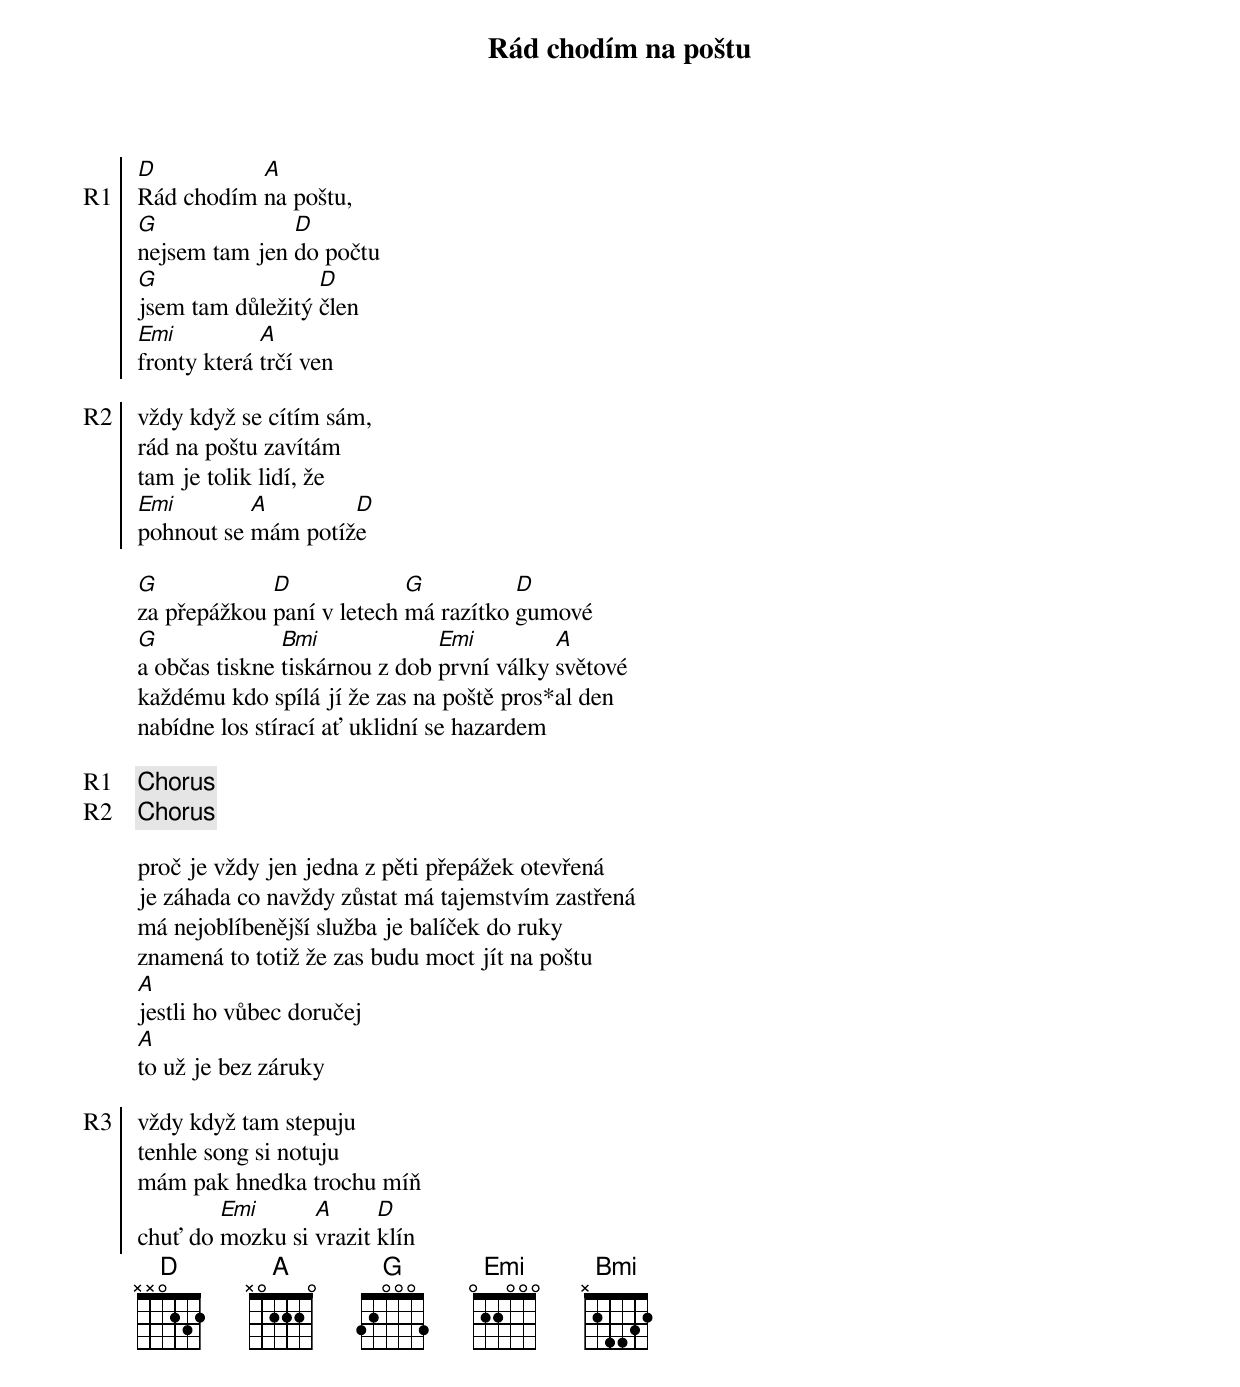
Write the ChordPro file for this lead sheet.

{title: Rád chodím na poštu}
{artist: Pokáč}
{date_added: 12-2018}
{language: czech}
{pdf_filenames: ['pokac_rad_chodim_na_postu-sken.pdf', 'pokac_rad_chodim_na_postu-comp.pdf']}
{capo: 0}
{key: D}
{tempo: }
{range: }
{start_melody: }
{start_of_chorus: R1}
[D]Rád chodím [A]na poštu,
[G]nejsem tam jen [D]do počtu
[G]jsem tam důležitý [D]člen
[Emi]fronty která [A]trčí ven
{end_of_chorus}

{start_of_chorus: R2}
vždy když se cítím sám,
rád na poštu zavítám
tam je tolik lidí, že
[Emi]pohnout se [A]mám potíž[D]e
{end_of_chorus}

{start_of_verse}
[G]za přepážkou [D]paní v letech [G]má razítko [D]gumové
[G]a občas tiskne [Bmi]tiskárnou z dob [Emi]první války [A]světové
každému kdo spílá jí že zas na poště pros*al den
nabídne los stírací ať uklidní se hazardem
{end_of_verse}

{chorus: R1}
{chorus: R2}

{start_of_verse}
proč je vždy jen jedna z pěti přepážek otevřená
je záhada co navždy zůstat má tajemstvím zastřená
má nejoblíbenější služba je balíček do ruky
znamená to totiž že zas budu moct jít na poštu
[A]jestli ho vůbec doručej
[A]to už je bez záruky
{end_of_verse}

{start_of_chorus: R3}
vždy když tam stepuju
tenhle song si notuju
mám pak hnedka trochu míň
chuť do [Emi]mozku si [A]vrazit [D]klín
{end_of_chorus}
